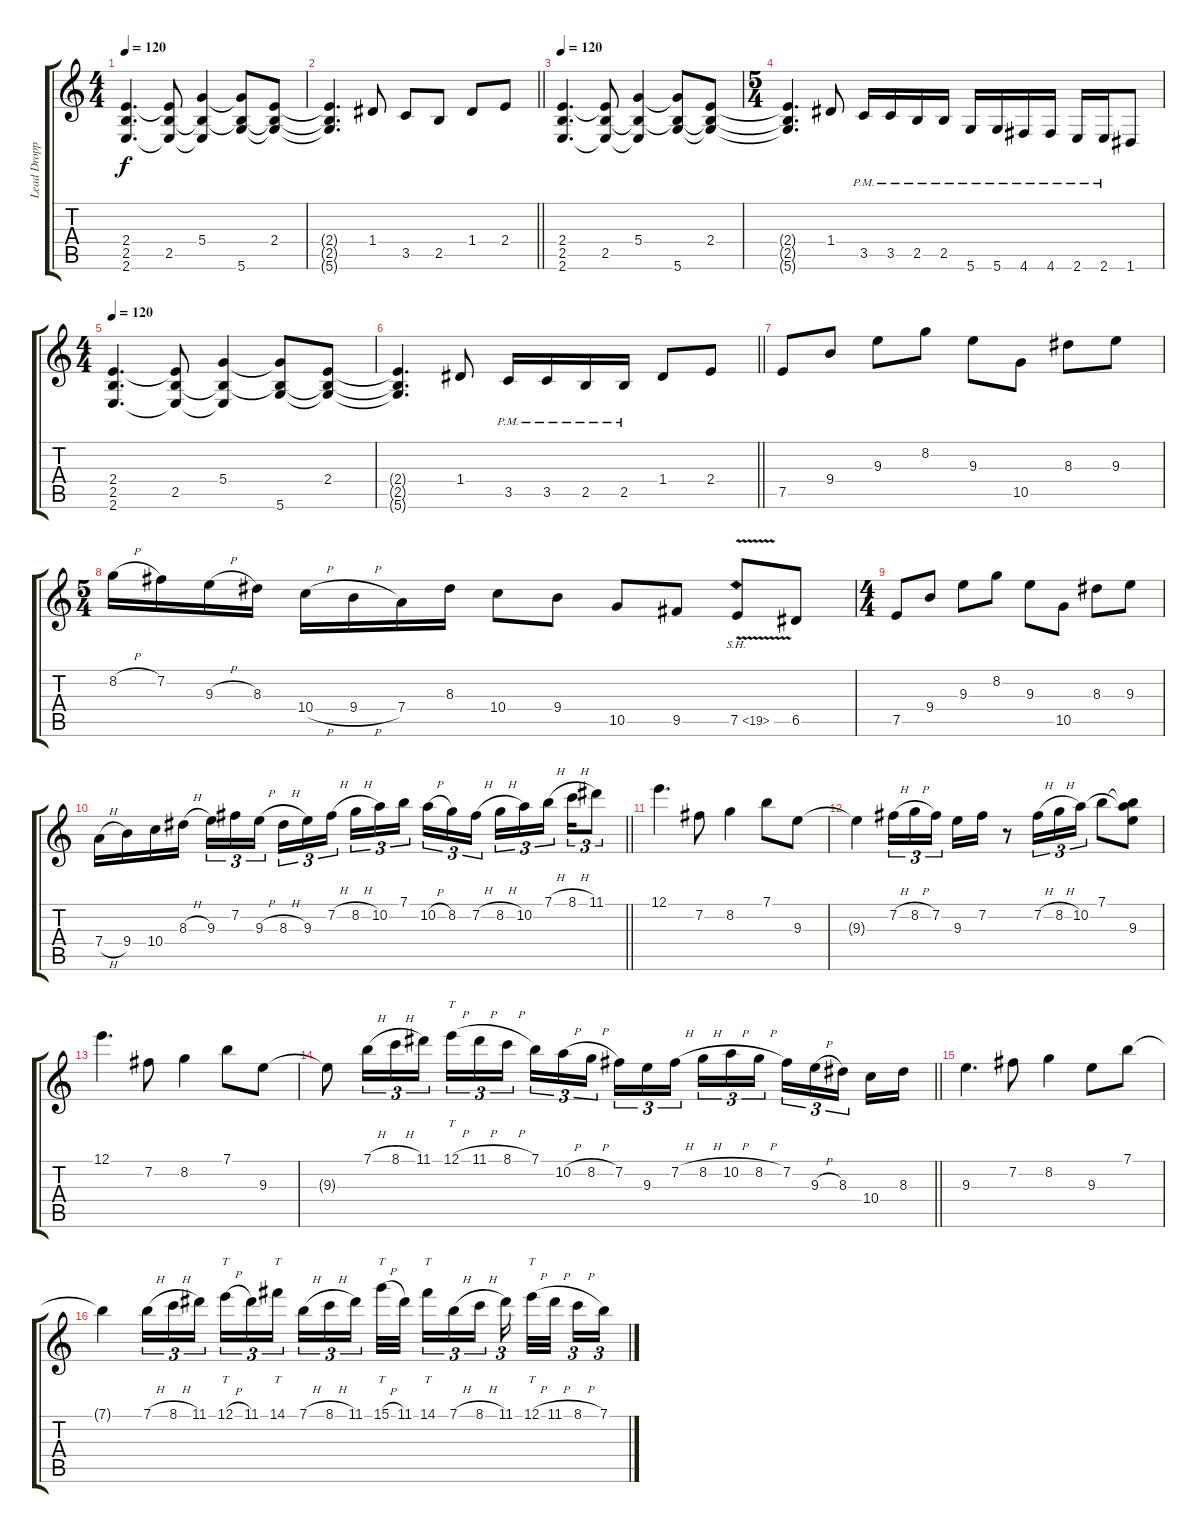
\track ("Lead Dropped D " "Lead Dropp") {instrument distortionguitar}
\staff {score tabs}
\tuning (E4 B3 G3 D3 A2 D2) {hide}
\ts (4 4)
\tempo 120
\clef g2
\ks c
(2.4 2.5 2.6).4{d dy f} (2.4{t} 2.5 2.6{t}).8 (5.4 2.5{t} 2.6{t}).4 (5.4{t} 2.5{t} 5.6).8 (2.4 2.5{t} 5.6{t}).8 |
\barLineRight lightlight
(2.4{t} 2.5{t} 5.6{t}).4{d} 1.4.8 3.5.8 2.5.8 1.4.8 2.4.8 |
\tempo 120
(2.4 2.5 2.6).4{d} (2.4{t} 2.5 2.6{t}).8 (5.4 2.5{t} 2.6{t}).4 (5.4{t} 2.5{t} 5.6).8 (2.4 2.5{t} 5.6{t}).8 |
\ts (5 4)
(2.4{t} 2.5{t} 5.6{t}).4{d} 1.4.8 3.5{pm}.16 3.5{pm}.16 2.5{pm}.16 2.5{pm}.16 5.6{pm}.16 5.6{pm}.16 4.6{pm}.16 4.6{pm}.16 2.6{pm}.16 2.6{pm}.16 1.6.8 |
\ts (4 4)
\tempo 120
(2.4 2.5 2.6).4{d} (2.4{t} 2.5 2.6{t}).8 (5.4 2.5{t} 2.6{t}).4 (5.4{t} 2.5{t} 5.6).8 (2.4 2.5{t} 5.6{t}).8 |
\barLineRight lightlight
(2.4{t} 2.5{t} 5.6{t}).4{d} 1.4.8 3.5{pm}.16 3.5{pm}.16 2.5{pm}.16 2.5{pm}.16 1.4.8 2.4.8 |
7.5.8 9.4.8 9.3.8 8.2.8 9.3.8 10.5.8 8.3.8 9.3.8 |
\ts (5 4)
8.2{h}.16 7.2.16 9.3{h}.16 8.3.16 10.4{h}.16 9.4{h}.16 7.4.16 8.3.16 10.4.8 9.4.8 10.5.8 9.5.8 7.5{sh 12 v}.8 6.5.8 |
\ts (4 4)
7.5.8 9.4.8 9.3.8 8.2.8 9.3.8 10.5.8 8.3.8 9.3.8 |
\barLineRight lightlight
7.4{h}.16 9.4.16 10.4.16 8.3{h}.16 9.3.16{tu (3 2)} 7.2.16{tu (3 2)} 9.3{h}.16{tu (3 2) beam splitsecondary} 8.3{h}.16{tu (3 2)} 9.3.16{tu (3 2)} 7.2{h}.16{tu (3 2)} 8.2{h}.16{tu (3 2)} 10.2.16{tu (3 2)} 7.1.16{tu (3 2) beam splitsecondary} 10.2{h}.16{tu (3 2)} 8.2.16{tu (3 2)} 7.2{h}.16{tu (3 2)} 8.2{h}.16{tu (3 2)} 10.2.16{tu (3 2)} 7.1{h}.16{tu (3 2) beam splitsecondary} 8.1{h}.16{tu (3 2)} 11.1.8{tu (3 2)} |
12.1.4{d} 7.2.8 8.2.4 7.1.8 9.3.8 |
9.3{t}.4 7.2{h}.16{tu (3 2)} 8.2{h}.16{tu (3 2)} 7.2.16{tu (3 2) beam splitsecondary} 9.3.16 7.2.16 r.8 7.2{h}.16{tu (3 2)} 8.2{h}.16{tu (3 2)} 10.2.16{tu (3 2)} 7.1.8 (7.1{t} 10.2{t} 9.3).8 |
12.1.4{d} 7.2.8 8.2.4 7.1.8 9.3.8 |
\barLineRight lightlight
9.3{t}.8 7.1{h}.16{tu (3 2)} 8.1{h}.16{tu (3 2)} 11.1.16{tu (3 2)} 12.1{h}.16{tt tu (3 2)} 11.1{h}.16{tu (3 2)} 8.1{h}.16{tu (3 2) beam splitsecondary} 7.1.16{tu (3 2)} 10.2{h}.16{tu (3 2)} 8.2{h}.16{tu (3 2)} 7.2.16{tu (3 2)} 9.3.16{tu (3 2)} 7.2{h}.16{tu (3 2) beam splitsecondary} 8.2{h}.16{tu (3 2)} 10.2{h}.16{tu (3 2)} 8.2{h}.16{tu (3 2)} 7.2.16{tu (3 2)} 9.3{h}.16{tu (3 2)} 8.3.16{tu (3 2) beam splitsecondary} 10.4.16 8.3.16 |
\section ("" "")
9.3.4{d} 7.2.8 8.2.4 9.3.8 7.1.8 |
7.1{t}.4 7.1{h}.16{tu (3 2)} 8.1{h}.16{tu (3 2)} 11.1.16{tu (3 2) beam splitsecondary} 12.1{h}.16{tt tu (3 2)} 11.1.16{tu (3 2)} 14.1.16{tt tu (3 2)} 7.1{h}.16{tu (3 2)} 8.1{h}.16{tu (3 2)} 11.1.16{tu (3 2) beam splitsecondary} 15.1{h}.32{tt} 11.1.32{beam splitsecondary} 14.1.16{tt tu (3 2)} 7.1{h}.16{tu (3 2)} 8.1{h}.16{tu (3 2) beam splitsecondary} 11.1.16{tu (3 2) beam splitsecondary} 12.1{h}.32{tt} 11.1{h}.32{beam splitsecondary} 8.1{h}.16{tu (3 2)} 7.1.16{tu (3 2)}
